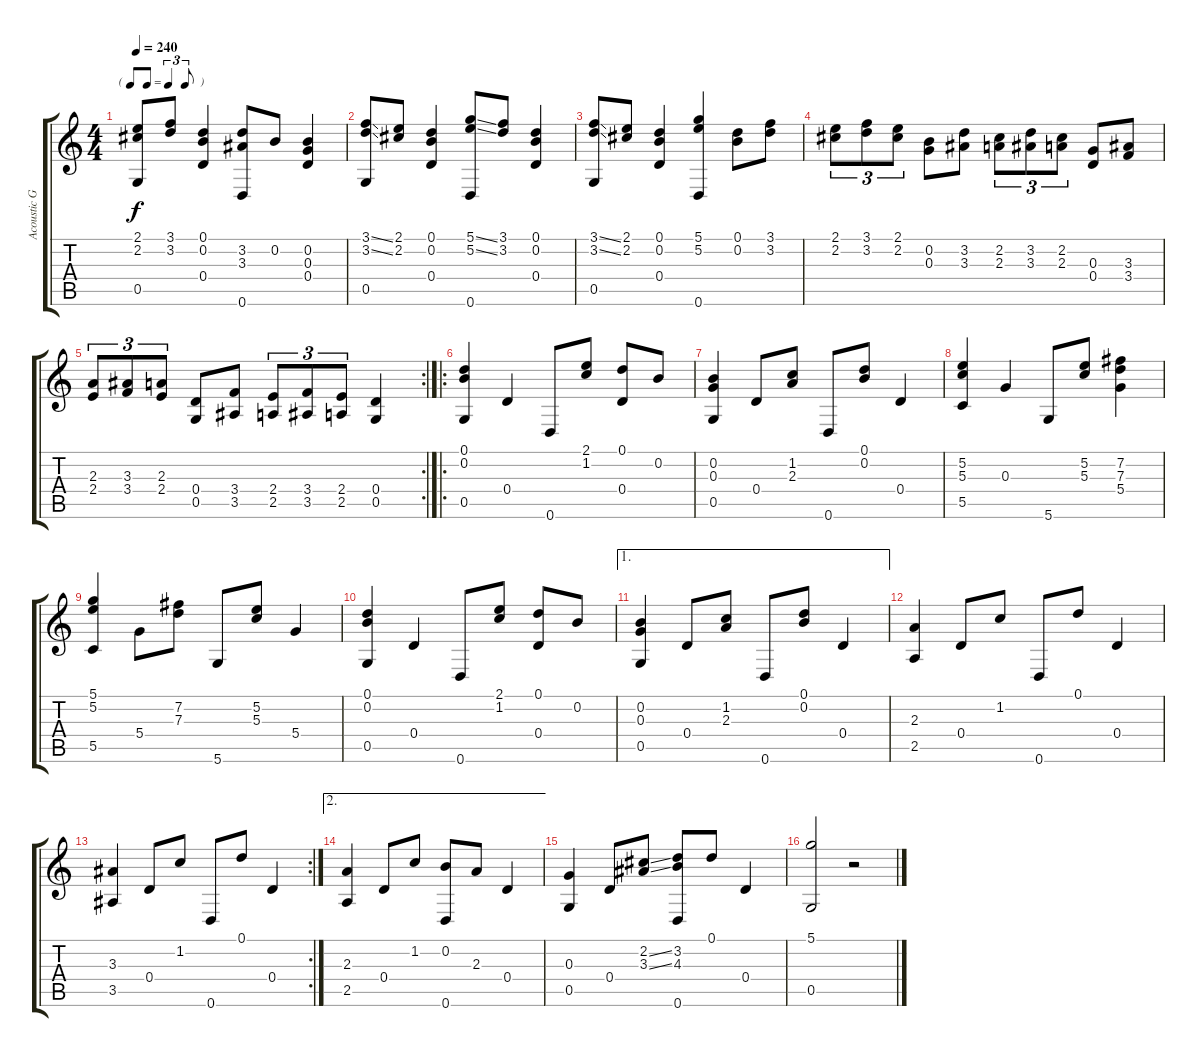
\track ("Acoustic Guitar (steel)" "Acoustic G") {instrument acousticguitarsteel}
\staff {score tabs}
\tuning (D4 B3 G3 D3 G2 D2) {hide}
\ts (4 4)
\tf triplet8th
\tempo 240
\clef g2
\ks c
(2.1 2.2 0.5).8{dy f} (3.1 3.2).8 (0.1 0.2 0.4).4 (3.2 3.3 0.6).8 0.2.8 (0.2 0.3 0.4).4 |
(3.1{ss} 3.2{ss} 0.5).8 (2.1 2.2).8 (0.1 0.2 0.4).4 (5.1{ss} 5.2{ss} 0.6).8 (3.1 3.2).8 (0.1 0.2 0.4).4 |
(3.1{ss} 3.2{ss} 0.5).8 (2.1 2.2).8 (0.1 0.2 0.4).4 (5.1 5.2 0.6).4 (0.1 0.2).8 (3.1 3.2).8 |
(2.1 2.2).8{tu (3 2)} (3.1 3.2).8{tu (3 2)} (2.1 2.2).8{tu (3 2)} (0.2 0.3).8 (3.2 3.3).8 (2.2 2.3).8{tu (3 2)} (3.2 3.3).8{tu (3 2)} (2.2 2.3).8{tu (3 2)} (0.3 0.4).8 (3.3 3.4).8 |
\rc 2
(2.3 2.4).8{tu (3 2)} (3.3 3.4).8{tu (3 2)} (2.3 2.4).8{tu (3 2)} (0.4 0.5).8 (3.4 3.5).8 (2.4 2.5).8{tu (3 2)} (3.4 3.5).8{tu (3 2)} (2.4 2.5).8{tu (3 2)} (0.4 0.5).4 |
\ro
(0.1 0.2 0.5).4 0.4.4 0.6.8 (2.1 1.2).8 (0.1 0.4).8 0.2.8 |
(0.2 0.3 0.5).4 0.4.8 (1.2 2.3).8 0.6.8 (0.1 0.2).8 0.4.4 |
(5.2 5.3 5.5).4 0.3.4 5.6.8 (5.2 5.3).8 (7.2 7.3 5.4).4 |
(5.1 5.2 5.5).4 5.4.8 (7.2 7.3).8 5.6.8 (5.2 5.3).8 5.4.4 |
(0.1 0.2 0.5).4 0.4.4 0.6.8 (2.1 1.2).8 (0.1 0.4).8 0.2.8 |
\ae 1
(0.2 0.3 0.5).4 0.4.8 (1.2 2.3).8 0.6.8 (0.1 0.2).8 0.4.4 |
(2.3 2.5).4 0.4.8 1.2.8 0.6.8 0.1.8 0.4.4 |
\rc 2
(3.3 3.5).4 0.4.8 1.2.8 0.6.8 0.1.8 0.4.4 |
\ae 2
(2.3 2.5).4 0.4.8 1.2.8 (0.2 0.6).8 2.3.8 0.4.4 |
(0.3 0.5).4 0.4.8 (2.2{ss} 3.3{ss}).8 (3.2 4.3 0.6).8 0.1.8 0.4.4 |
(5.1 0.5).2 r.2
